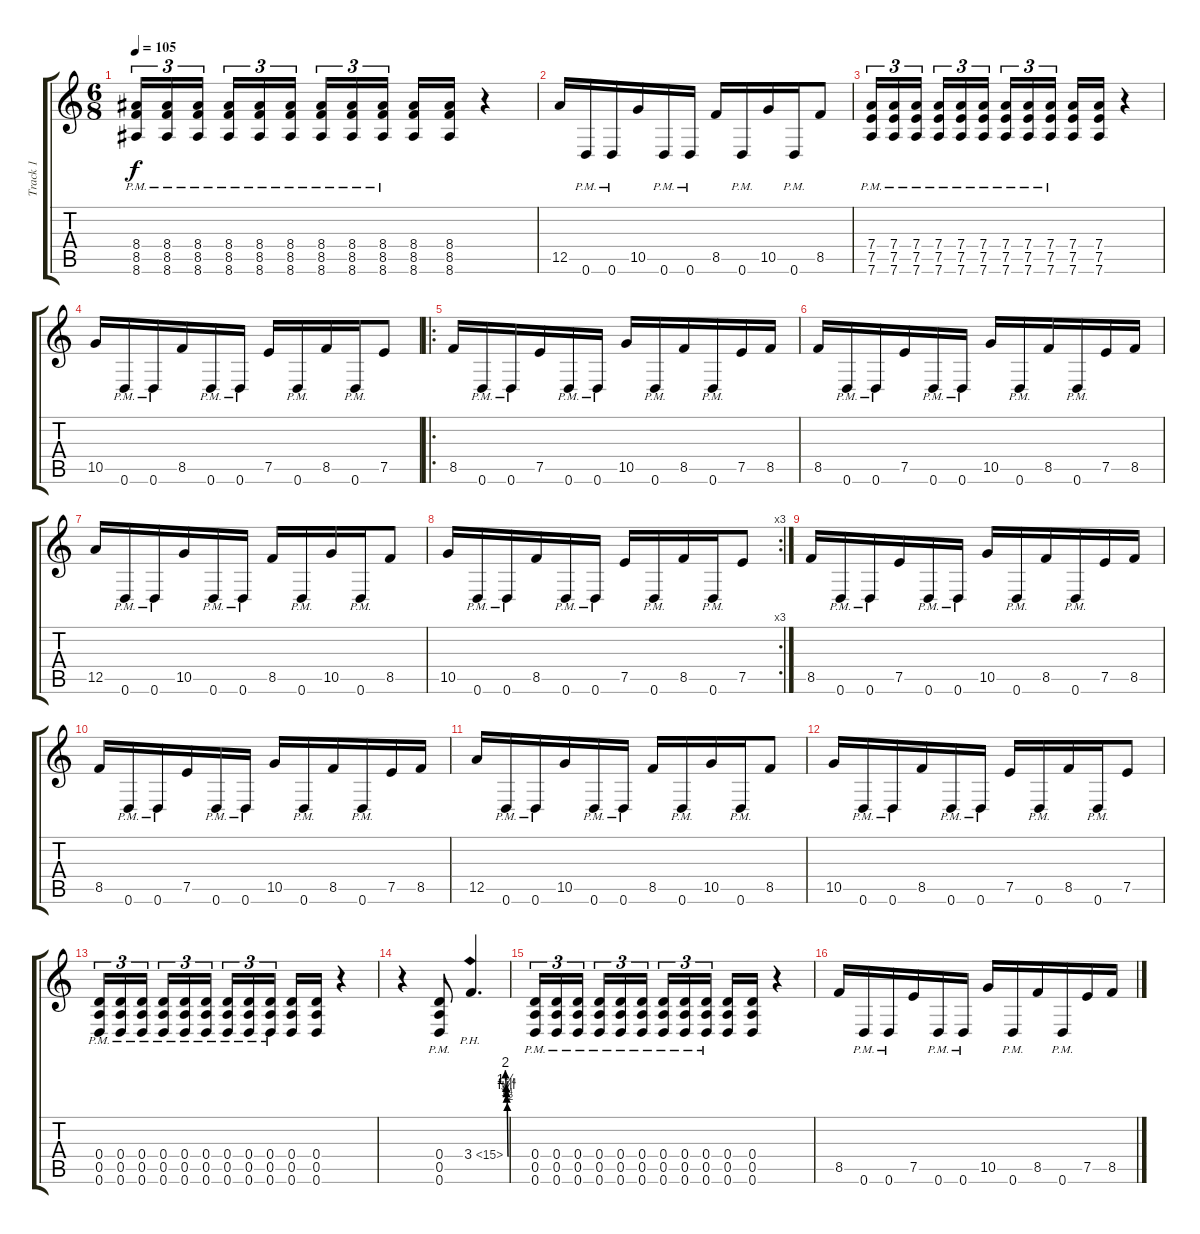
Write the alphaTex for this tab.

\track ("Track 1" "Track 1") {instrument distortionguitar}
\staff {score tabs}
\tuning (E4 B3 G3 D3 A2 D2) {hide}
\ts (6 8)
\tempo 105
\clef g2
\ks c
(8.4{pm} 8.5{pm} 8.6{pm}).16{tu (3 2) dy f} (8.4{pm} 8.5{pm} 8.6{pm}).16{tu (3 2)} (8.4{pm} 8.5{pm} 8.6{pm}).16{tu (3 2) beam splitsecondary} (8.4{pm} 8.5{pm} 8.6{pm}).16{tu (3 2)} (8.4{pm} 8.5{pm} 8.6{pm}).16{tu (3 2)} (8.4{pm} 8.5{pm} 8.6{pm}).16{tu (3 2) beam splitsecondary} (8.4{pm} 8.5{pm} 8.6{pm}).16{tu (3 2)} (8.4{pm} 8.5{pm} 8.6{pm}).16{tu (3 2)} (8.4{pm} 8.5{pm} 8.6{pm}).16{tu (3 2)} (8.4 8.5 8.6).16 (8.4 8.5 8.6).16 r.4 |
12.5.16 0.6{pm}.16 0.6{pm}.16 10.5.16 0.6{pm}.16 0.6{pm}.16 8.5.16 0.6{pm}.16 10.5.16 0.6{pm}.16 8.5.8 |
(7.4{pm} 7.5{pm} 7.6{pm}).16{tu (3 2)} (7.4{pm} 7.5{pm} 7.6{pm}).16{tu (3 2)} (7.4{pm} 7.5{pm} 7.6{pm}).16{tu (3 2) beam splitsecondary} (7.4{pm} 7.5{pm} 7.6{pm}).16{tu (3 2)} (7.4{pm} 7.5{pm} 7.6{pm}).16{tu (3 2)} (7.4{pm} 7.5{pm} 7.6{pm}).16{tu (3 2) beam splitsecondary} (7.4{pm} 7.5{pm} 7.6{pm}).16{tu (3 2)} (7.4{pm} 7.5{pm} 7.6{pm}).16{tu (3 2)} (7.4{pm} 7.5{pm} 7.6{pm}).16{tu (3 2)} (7.4 7.5 7.6).16 (7.4 7.5 7.6).16 r.4 |
10.5.16 0.6{pm}.16 0.6{pm}.16 8.5.16 0.6{pm}.16 0.6{pm}.16 7.5.16 0.6{pm}.16 8.5.16 0.6{pm}.16 7.5.8 |
\ro
8.5.16 0.6{pm}.16 0.6{pm}.16 7.5.16 0.6{pm}.16 0.6{pm}.16 10.5.16 0.6{pm}.16 8.5.16 0.6{pm}.16 7.5.16 8.5.16 |
8.5.16 0.6{pm}.16 0.6{pm}.16 7.5.16 0.6{pm}.16 0.6{pm}.16 10.5.16 0.6{pm}.16 8.5.16 0.6{pm}.16 7.5.16 8.5.16 |
12.5.16 0.6{pm}.16 0.6{pm}.16 10.5.16 0.6{pm}.16 0.6{pm}.16 8.5.16 0.6{pm}.16 10.5.16 0.6{pm}.16 8.5.8 |
\rc 3
10.5.16 0.6{pm}.16 0.6{pm}.16 8.5.16 0.6{pm}.16 0.6{pm}.16 7.5.16 0.6{pm}.16 8.5.16 0.6{pm}.16 7.5.8 |
8.5.16 0.6{pm}.16 0.6{pm}.16 7.5.16 0.6{pm}.16 0.6{pm}.16 10.5.16 0.6{pm}.16 8.5.16 0.6{pm}.16 7.5.16 8.5.16 |
8.5.16 0.6{pm}.16 0.6{pm}.16 7.5.16 0.6{pm}.16 0.6{pm}.16 10.5.16 0.6{pm}.16 8.5.16 0.6{pm}.16 7.5.16 8.5.16 |
12.5.16 0.6{pm}.16 0.6{pm}.16 10.5.16 0.6{pm}.16 0.6{pm}.16 8.5.16 0.6{pm}.16 10.5.16 0.6{pm}.16 8.5.8 |
10.5.16 0.6{pm}.16 0.6{pm}.16 8.5.16 0.6{pm}.16 0.6{pm}.16 7.5.16 0.6{pm}.16 8.5.16 0.6{pm}.16 7.5.8 |
(0.4{pm} 0.5{pm} 0.6{pm}).16{tu (3 2)} (0.4{pm} 0.5{pm} 0.6{pm}).16{tu (3 2)} (0.4{pm} 0.5{pm} 0.6{pm}).16{tu (3 2) beam splitsecondary} (0.4{pm} 0.5{pm} 0.6{pm}).16{tu (3 2)} (0.4{pm} 0.5{pm} 0.6{pm}).16{tu (3 2)} (0.4{pm} 0.5{pm} 0.6{pm}).16{tu (3 2) beam splitsecondary} (0.4{pm} 0.5{pm} 0.6{pm}).16{tu (3 2)} (0.4{pm} 0.5{pm} 0.6{pm}).16{tu (3 2)} (0.4{pm} 0.5{pm} 0.6{pm}).16{tu (3 2)} (0.4 0.5 0.6).16 (0.4 0.5 0.6).16 r.4 |
r.4 (0.4 0.5 0.6{pm}).8 3.4{be (custom 0 0 16 2 30 3 35 4 42 5 60 8) ph 12}.4{d} |
(0.4{pm} 0.5{pm} 0.6{pm}).16{tu (3 2)} (0.4{pm} 0.5{pm} 0.6{pm}).16{tu (3 2)} (0.4{pm} 0.5{pm} 0.6{pm}).16{tu (3 2) beam splitsecondary} (0.4{pm} 0.5{pm} 0.6{pm}).16{tu (3 2)} (0.4{pm} 0.5{pm} 0.6{pm}).16{tu (3 2)} (0.4{pm} 0.5{pm} 0.6{pm}).16{tu (3 2) beam splitsecondary} (0.4{pm} 0.5{pm} 0.6{pm}).16{tu (3 2)} (0.4{pm} 0.5{pm} 0.6{pm}).16{tu (3 2)} (0.4{pm} 0.5{pm} 0.6{pm}).16{tu (3 2)} (0.4 0.5 0.6).16 (0.4 0.5 0.6).16 r.4 |
8.5.16 0.6{pm}.16 0.6{pm}.16 7.5.16 0.6{pm}.16 0.6{pm}.16 10.5.16 0.6{pm}.16 8.5.16 0.6{pm}.16 7.5.16 8.5.16
